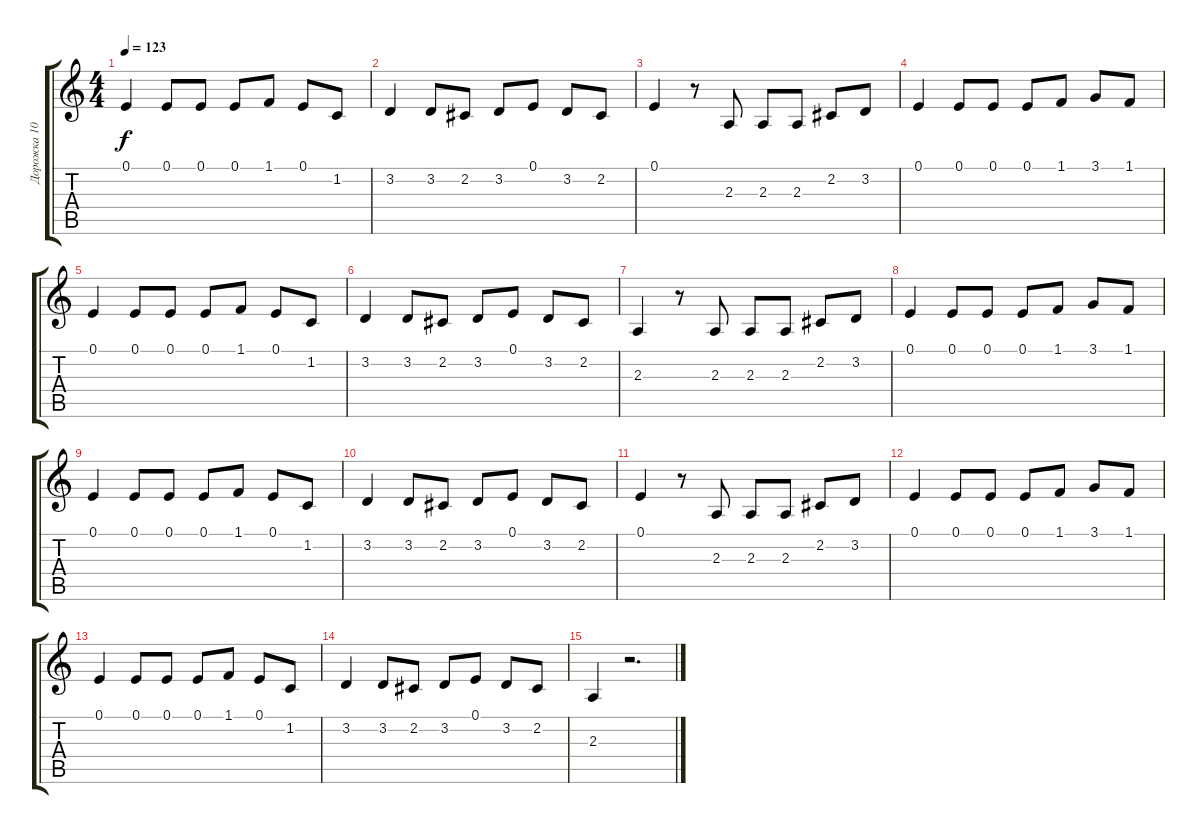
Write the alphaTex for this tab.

\track ("Дорожка 10" "Дорожка 10") {instrument lead6voice}
\staff {score tabs}
\tuning (E4 B3 G3 D3 A2 E2) {hide}
\ts (4 4)
\tempo 123
\clef g2
\ks c
0.1.4{dy f} 0.1.8 0.1.8 0.1.8 1.1.8 0.1.8 1.2.8 |
3.2.4 3.2.8 2.2.8 3.2.8 0.1.8 3.2.8 2.2.8 |
0.1.4 r.8 2.3.8 2.3.8 2.3.8 2.2.8 3.2.8 |
0.1.4 0.1.8 0.1.8 0.1.8 1.1.8 3.1.8 1.1.8 |
0.1.4 0.1.8 0.1.8 0.1.8 1.1.8 0.1.8 1.2.8 |
3.2.4 3.2.8 2.2.8 3.2.8 0.1.8 3.2.8 2.2.8 |
2.3.4 r.8 2.3.8 2.3.8 2.3.8 2.2.8 3.2.8 |
0.1.4 0.1.8 0.1.8 0.1.8 1.1.8 3.1.8 1.1.8 |
0.1.4 0.1.8 0.1.8 0.1.8 1.1.8 0.1.8 1.2.8 |
3.2.4 3.2.8 2.2.8 3.2.8 0.1.8 3.2.8 2.2.8 |
0.1.4 r.8 2.3.8 2.3.8 2.3.8 2.2.8 3.2.8 |
0.1.4 0.1.8 0.1.8 0.1.8 1.1.8 3.1.8 1.1.8 |
0.1.4 0.1.8 0.1.8 0.1.8 1.1.8 0.1.8 1.2.8 |
3.2.4 3.2.8 2.2.8 3.2.8 0.1.8 3.2.8 2.2.8 |
2.3.4 r.2{d}
